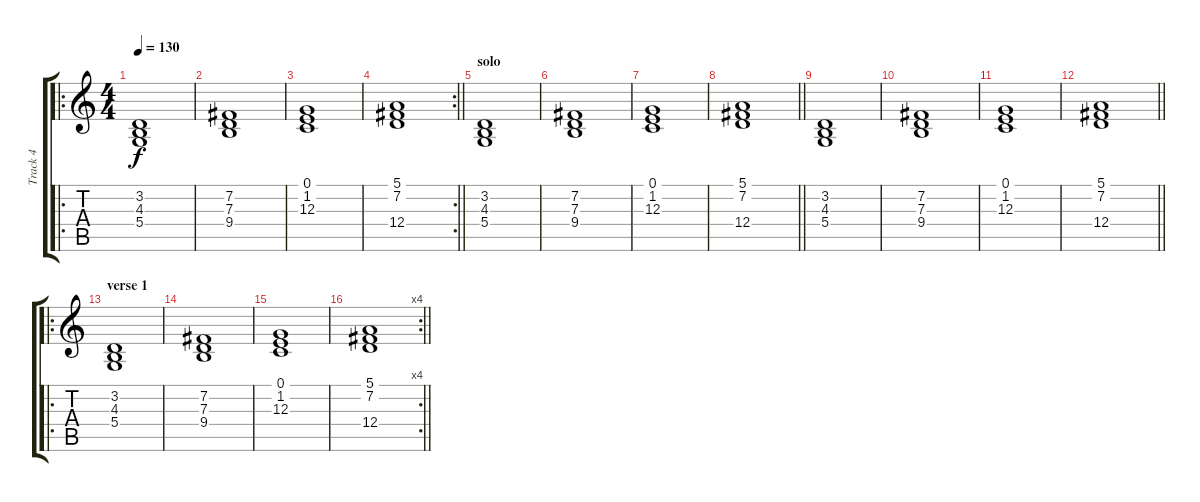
\track ("Track 4" "Track 4") {instrument stringensemble1}
\staff {score tabs}
\tuning (E4 B3 G3 D3 A2 E2) {hide}
\ro
\ts (4 4)
\tempo 130
\clef g2
\ks c
(3.2 4.3 5.4).1{dy f instrument stringensemble1} |
(7.2 7.3 9.4).1 |
(0.1 1.2 12.3).1 |
\rc 2
\barLineRight lightlight
(5.1 7.2 12.4).1 |
\section ("" "solo")
(3.2 4.3 5.4).1 |
(7.2 7.3 9.4).1 |
(0.1 1.2 12.3).1 |
\barLineRight lightlight
(5.1 7.2 12.4).1 |
(3.2 4.3 5.4).1 |
(7.2 7.3 9.4).1 |
(0.1 1.2 12.3).1 |
\barLineRight lightlight
(5.1 7.2 12.4).1 |
\ro
\section ("" "verse 1")
(3.2 4.3 5.4).1 |
(7.2 7.3 9.4).1 |
(0.1 1.2 12.3).1 |
\rc 4
\barLineRight lightlight
(5.1 7.2 12.4).1
